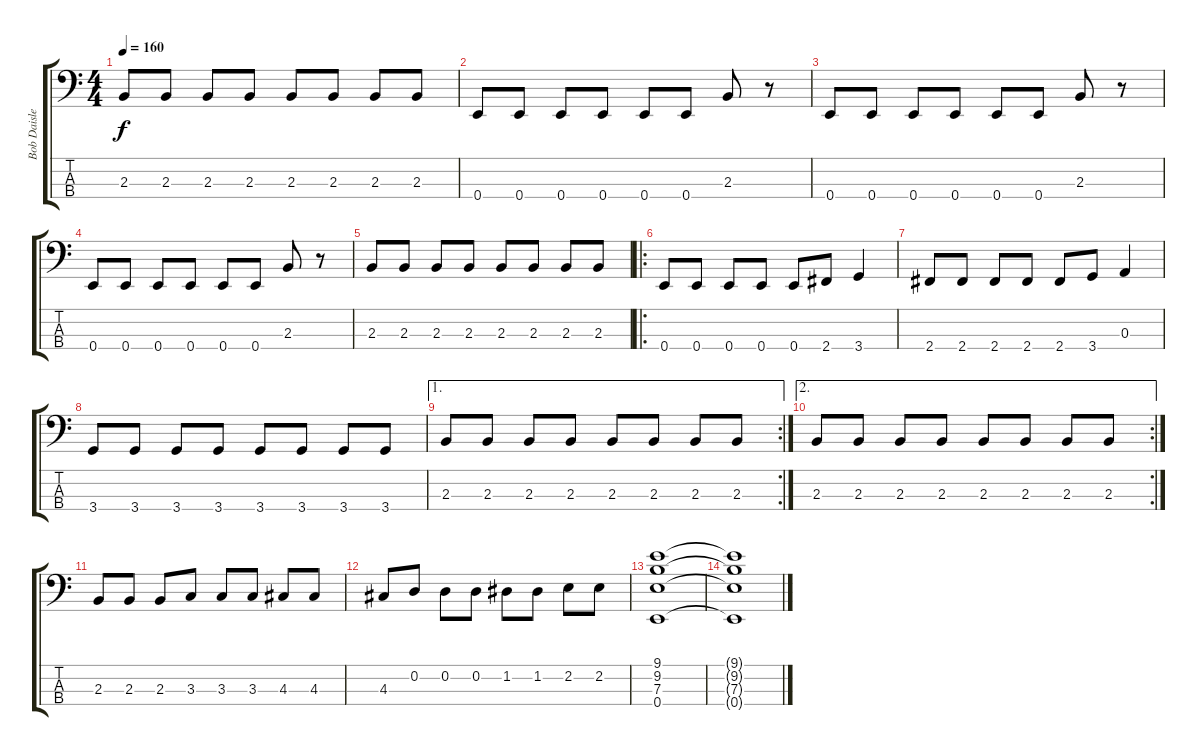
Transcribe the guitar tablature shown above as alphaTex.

\track ("Bob Daisley" "Bob Daisle") {instrument electricbassfinger}
\staff {score tabs}
\tuning (G2 D2 A1 E1) {hide}
\ts (4 4)
\tempo 160
\clef f4
\ks c
2.3.8{dy f} 2.3.8 2.3.8 2.3.8 2.3.8 2.3.8 2.3.8 2.3.8 |
0.4.8 0.4.8 0.4.8 0.4.8 0.4.8 0.4.8 2.3.8 r.8 |
0.4.8 0.4.8 0.4.8 0.4.8 0.4.8 0.4.8 2.3.8 r.8 |
0.4.8 0.4.8 0.4.8 0.4.8 0.4.8 0.4.8 2.3.8 r.8 |
2.3.8 2.3.8 2.3.8 2.3.8 2.3.8 2.3.8 2.3.8 2.3.8 |
\ro
0.4.8 0.4.8 0.4.8 0.4.8 0.4.8 2.4.8 3.4.4 |
2.4.8 2.4.8 2.4.8 2.4.8 2.4.8 3.4.8 0.3.4 |
3.4.8 3.4.8 3.4.8 3.4.8 3.4.8 3.4.8 3.4.8 3.4.8 |
\ae 1
\rc 2
2.3.8 2.3.8 2.3.8 2.3.8 2.3.8 2.3.8 2.3.8 2.3.8 |
\ae 2
\rc 2
2.3.8 2.3.8 2.3.8 2.3.8 2.3.8 2.3.8 2.3.8 2.3.8 |
2.3.8 2.3.8 2.3.8 3.3.8 3.3.8 3.3.8 4.3.8 4.3.8 |
4.3.8 0.2.8 0.2.8 0.2.8 1.2.8 1.2.8 2.2.8 2.2.8 |
(9.1 9.2 7.3 0.4).1 |
(9.1{t} 9.2{t} 7.3{t} 0.4{t}).1
